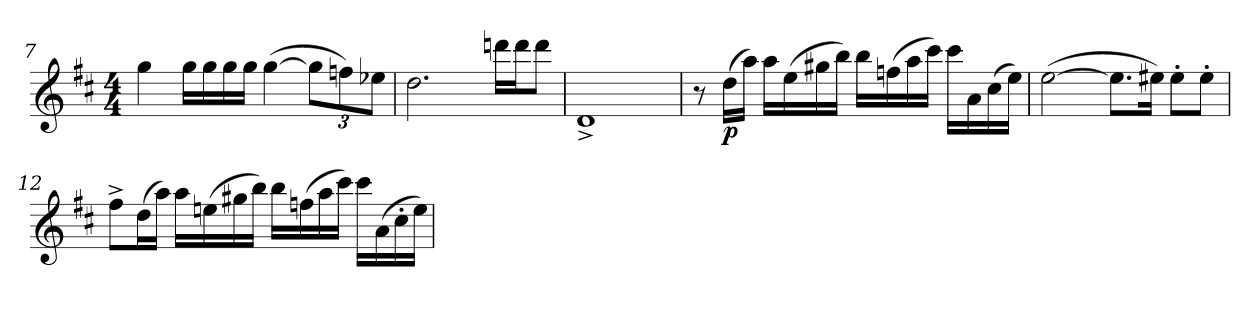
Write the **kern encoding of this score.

**kern	**dynam
*part1	*part1
*staff1	*staff1
*clefG2	*
*k[f#c#]	*
*M4/4	*
=7	=7
4gg\	.
16gg\LL	.
16gg\	.
16gg\	.
16gg\JJ	.
(>[4gg\	.
*Xbrackettup	*
12gg\L]	.
12ffn\)	.
12ee-X\J	.
=8	=8
2.dd\	.
16dddn\LL	.
16ddd\J	.
8ddd\J	.
=9	=9
1d^	.
=10	=10
8r	.
!	!LO:DY:b
(>16dd\LL	p
16aa\JJ)	.
16aa\LL	.
(>16ee\	.
16gg#X\	.
16bb\JJ)	.
16bb\LL	.
(>16ffn\	.
16aa\	.
16ccc#\JJ)	.
16ccc#\LL	.
16a\	.
(>16cc#\	.
16ee\JJ)	.
=11	=11
(>[2ee\	.
8.ee\L]	.
16ee#X\Jk)	.
8ee#'\L	.
8ee#'\J	.
=12	=12
8ff#^\L	.
(>16dd\L	.
16aa\JJ)	.
16aa\LL	.
(>16een\	.
16gg#X\	.
16bb\JJ)	.
16bb\LL	.
(>16ffn\	.
16aa\	.
16ccc#\JJ)	.
16ccc#\LL	.
(>16a\	.
16cc#'\	.
16ee\JJ)	.
=	=
*-	*-
